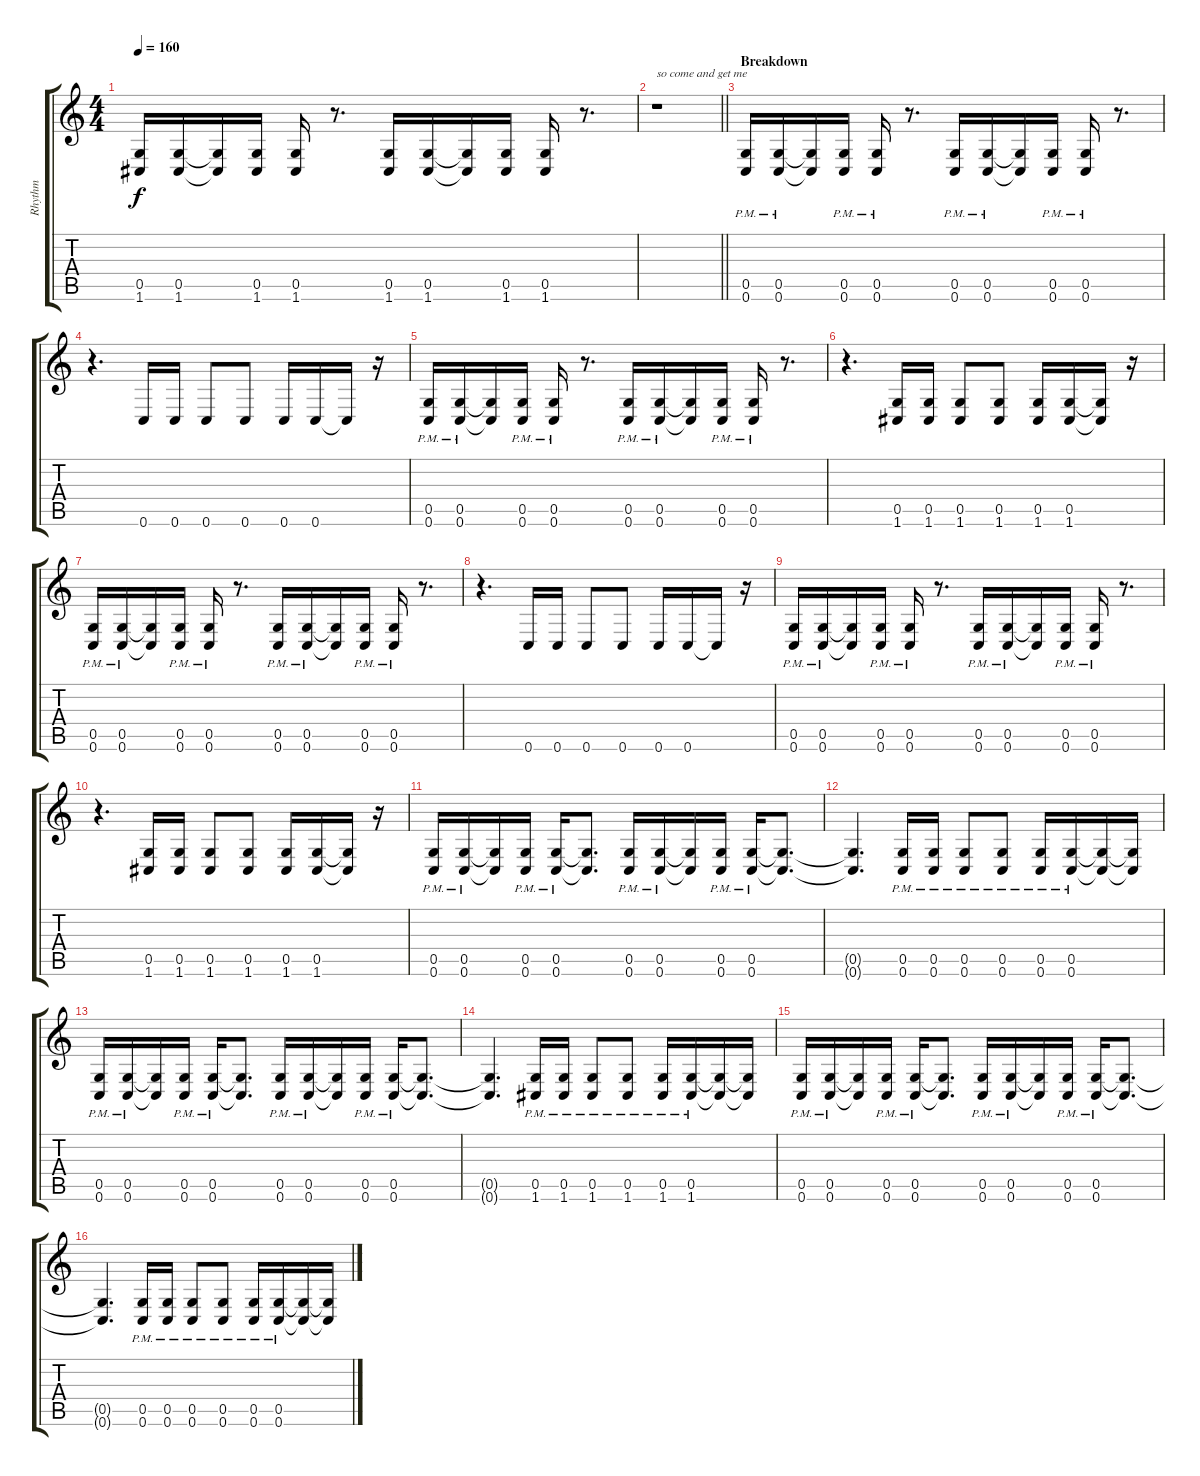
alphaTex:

\track ("Rhythm" "Rhythm") {instrument distortionguitar}
\staff {score tabs}
\tuning (D4 A3 F3 C3 G2 C2) {hide}
\ts (4 4)
\tempo 160
\clef g2
\ks c
(0.5 1.6).16{dy f} (0.5 1.6).16 (0.5{t} 1.6{t}).16 (0.5 1.6).16 (0.5 1.6).16 r.8{d} (0.5 1.6).16 (0.5 1.6).16 (0.5{t} 1.6{t}).16 (0.5 1.6).16 (0.5 1.6).16 r.8{d} |
\barLineRight lightlight
r.1{txt "so come and get me"} |
\section ("" "Breakdown")
(0.5{pm} 0.6{pm}).16 (0.5{pm} 0.6{pm}).16 (0.5{t} 0.6{t}).16 (0.5{pm} 0.6{pm}).16 (0.5{pm} 0.6{pm}).16 r.8{d} (0.5{pm} 0.6{pm}).16 (0.5{pm} 0.6{pm}).16 (0.5{t} 0.6{t}).16 (0.5{pm} 0.6{pm}).16 (0.5{pm} 0.6{pm}).16 r.8{d} |
r.4{d} 0.6.16 0.6.16 0.6.8 0.6.8 0.6.16 0.6.16 0.6{t}.16 r.16 |
(0.5{pm} 0.6{pm}).16 (0.5{pm} 0.6{pm}).16 (0.5{t} 0.6{t}).16 (0.5{pm} 0.6{pm}).16 (0.5{pm} 0.6{pm}).16 r.8{d} (0.5{pm} 0.6{pm}).16 (0.5{pm} 0.6{pm}).16 (0.5{t} 0.6{t}).16 (0.5{pm} 0.6{pm}).16 (0.5{pm} 0.6{pm}).16 r.8{d} |
r.4{d} (0.5 1.6).16 (0.5 1.6).16 (0.5 1.6).8 (0.5 1.6).8 (0.5 1.6).16 (0.5 1.6).16 (0.5{t} 1.6{t}).16 r.16 |
(0.5{pm} 0.6{pm}).16 (0.5{pm} 0.6{pm}).16 (0.5{t} 0.6{t}).16 (0.5{pm} 0.6{pm}).16 (0.5{pm} 0.6{pm}).16 r.8{d} (0.5{pm} 0.6{pm}).16 (0.5{pm} 0.6{pm}).16 (0.5{t} 0.6{t}).16 (0.5{pm} 0.6{pm}).16 (0.5{pm} 0.6{pm}).16 r.8{d} |
r.4{d} 0.6.16 0.6.16 0.6.8 0.6.8 0.6.16 0.6.16 0.6{t}.16 r.16 |
(0.5{pm} 0.6{pm}).16 (0.5{pm} 0.6{pm}).16 (0.5{t} 0.6{t}).16 (0.5{pm} 0.6{pm}).16 (0.5{pm} 0.6{pm}).16 r.8{d} (0.5{pm} 0.6{pm}).16 (0.5{pm} 0.6{pm}).16 (0.5{t} 0.6{t}).16 (0.5{pm} 0.6{pm}).16 (0.5{pm} 0.6{pm}).16 r.8{d} |
r.4{d} (0.5 1.6).16 (0.5 1.6).16 (0.5 1.6).8 (0.5 1.6).8 (0.5 1.6).16 (0.5 1.6).16 (0.5{t} 1.6{t}).16 r.16 |
(0.5{pm} 0.6{pm}).16 (0.5{pm} 0.6{pm}).16 (0.5{t} 0.6{t}).16 (0.5{pm} 0.6{pm}).16 (0.5{pm} 0.6{pm}).16 (0.5{t} 0.6{t}).8{d} (0.5{pm} 0.6{pm}).16 (0.5{pm} 0.6{pm}).16 (0.5{t} 0.6{t}).16 (0.5{pm} 0.6{pm}).16 (0.5{pm} 0.6{pm}).16 (0.5{t} 0.6{t}).8{d} |
(0.5{t} 0.6{t}).4{d} (0.5{pm} 0.6{pm}).16 (0.5{pm} 0.6{pm}).16 (0.5{pm} 0.6{pm}).8 (0.5{pm} 0.6{pm}).8 (0.5{pm} 0.6{pm}).16 (0.5{pm} 0.6{pm}).16 (0.5{t} 0.6{t}).16 (0.5{t} 0.6{t}).16 |
(0.5{pm} 0.6{pm}).16 (0.5{pm} 0.6{pm}).16 (0.5{t} 0.6{t}).16 (0.5{pm} 0.6{pm}).16 (0.5{pm} 0.6{pm}).16 (0.5{t} 0.6{t}).8{d} (0.5{pm} 0.6{pm}).16 (0.5{pm} 0.6{pm}).16 (0.5{t} 0.6{t}).16 (0.5{pm} 0.6{pm}).16 (0.5{pm} 0.6{pm}).16 (0.5{t} 0.6{t}).8{d} |
(0.5{t} 0.6{t}).4{d} (0.5{pm} 1.6{pm}).16 (0.5{pm} 1.6{pm}).16 (0.5{pm} 1.6{pm}).8 (0.5{pm} 1.6{pm}).8 (0.5{pm} 1.6{pm}).16 (0.5{pm} 1.6{pm}).16 (0.5{t} 1.6{t}).16 (0.5{t} 1.6{t}).16 |
(0.5{pm} 0.6{pm}).16 (0.5{pm} 0.6{pm}).16 (0.5{t} 0.6{t}).16 (0.5{pm} 0.6{pm}).16 (0.5{pm} 0.6{pm}).16 (0.5{t} 0.6{t}).8{d} (0.5{pm} 0.6{pm}).16 (0.5{pm} 0.6{pm}).16 (0.5{t} 0.6{t}).16 (0.5{pm} 0.6{pm}).16 (0.5{pm} 0.6{pm}).16 (0.5{t} 0.6{t}).8{d} |
(0.5{t} 0.6{t}).4{d} (0.5{pm} 0.6{pm}).16 (0.5{pm} 0.6{pm}).16 (0.5{pm} 0.6{pm}).8 (0.5{pm} 0.6{pm}).8 (0.5{pm} 0.6{pm}).16 (0.5{pm} 0.6{pm}).16 (0.5{t} 0.6{t}).16 (0.5{t} 0.6{t}).16
